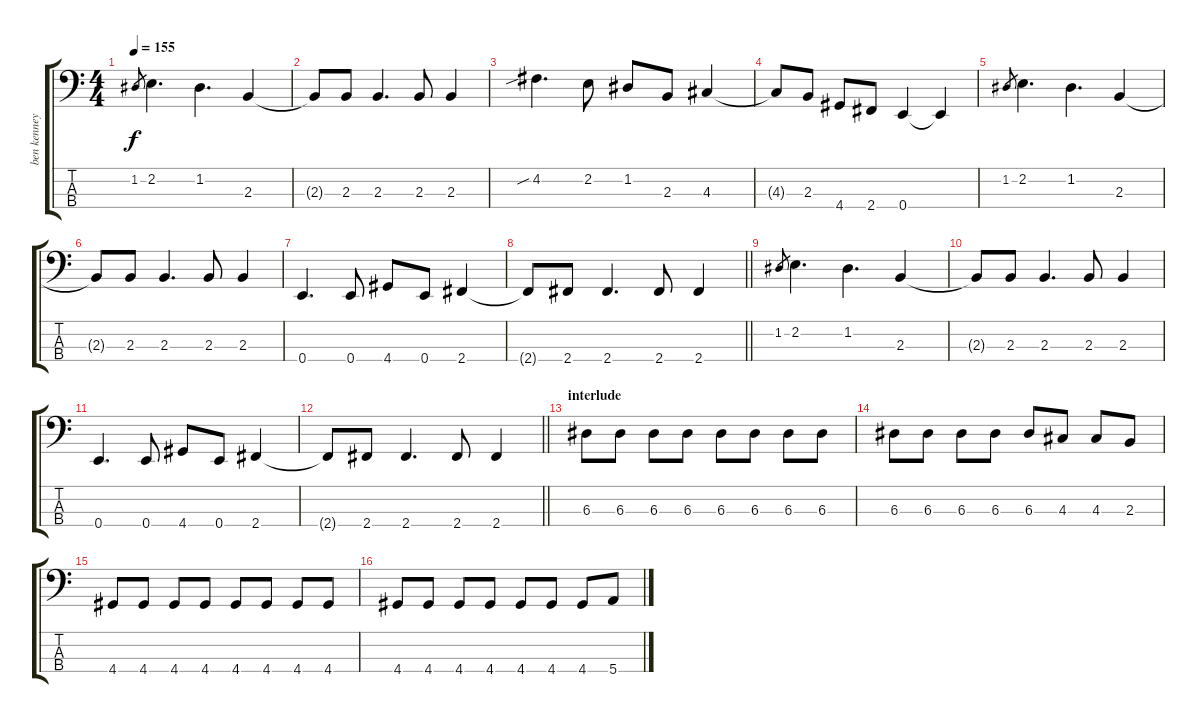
\track ("ben kenney" "ben kenney") {instrument electricbassfinger}
\staff {score tabs}
\tuning (G2 D2 A1 E1) {hide}
\ts (4 4)
\tempo 155
\clef f4
\ks c
1.2.8{gr dy f} 2.2.4{d} 1.2.4{d} 2.3.4 |
2.3{t}.8 2.3.8 2.3.4{d} 2.3.8 2.3.4 |
4.2{sib}.4{d} 2.2.8 1.2.8 2.3.8 4.3.4 |
4.3{t}.8 2.3.8 4.4.8 2.4.8 0.4.4 0.4{t}.4 |
1.2.8{gr} 2.2.4{d} 1.2.4{d} 2.3.4 |
2.3{t}.8 2.3.8 2.3.4{d} 2.3.8 2.3.4 |
0.4.4{d} 0.4.8 4.4.8 0.4.8 2.4.4 |
\barLineRight lightlight
2.4{t}.8 2.4.8 2.4.4{d} 2.4.8 2.4.4 |
1.2.8{gr} 2.2.4{d} 1.2.4{d} 2.3.4 |
2.3{t}.8 2.3.8 2.3.4{d} 2.3.8 2.3.4 |
0.4.4{d} 0.4.8 4.4.8 0.4.8 2.4.4 |
\barLineRight lightlight
2.4{t}.8 2.4.8 2.4.4{d} 2.4.8 2.4.4 |
\section ("" "interlude")
6.3.8 6.3.8 6.3.8 6.3.8 6.3.8 6.3.8 6.3.8 6.3.8 |
6.3.8 6.3.8 6.3.8 6.3.8 6.3.8 4.3.8 4.3.8 2.3.8 |
4.4.8 4.4.8 4.4.8 4.4.8 4.4.8 4.4.8 4.4.8 4.4.8 |
4.4.8 4.4.8 4.4.8 4.4.8 4.4.8 4.4.8 4.4.8 5.4.8
